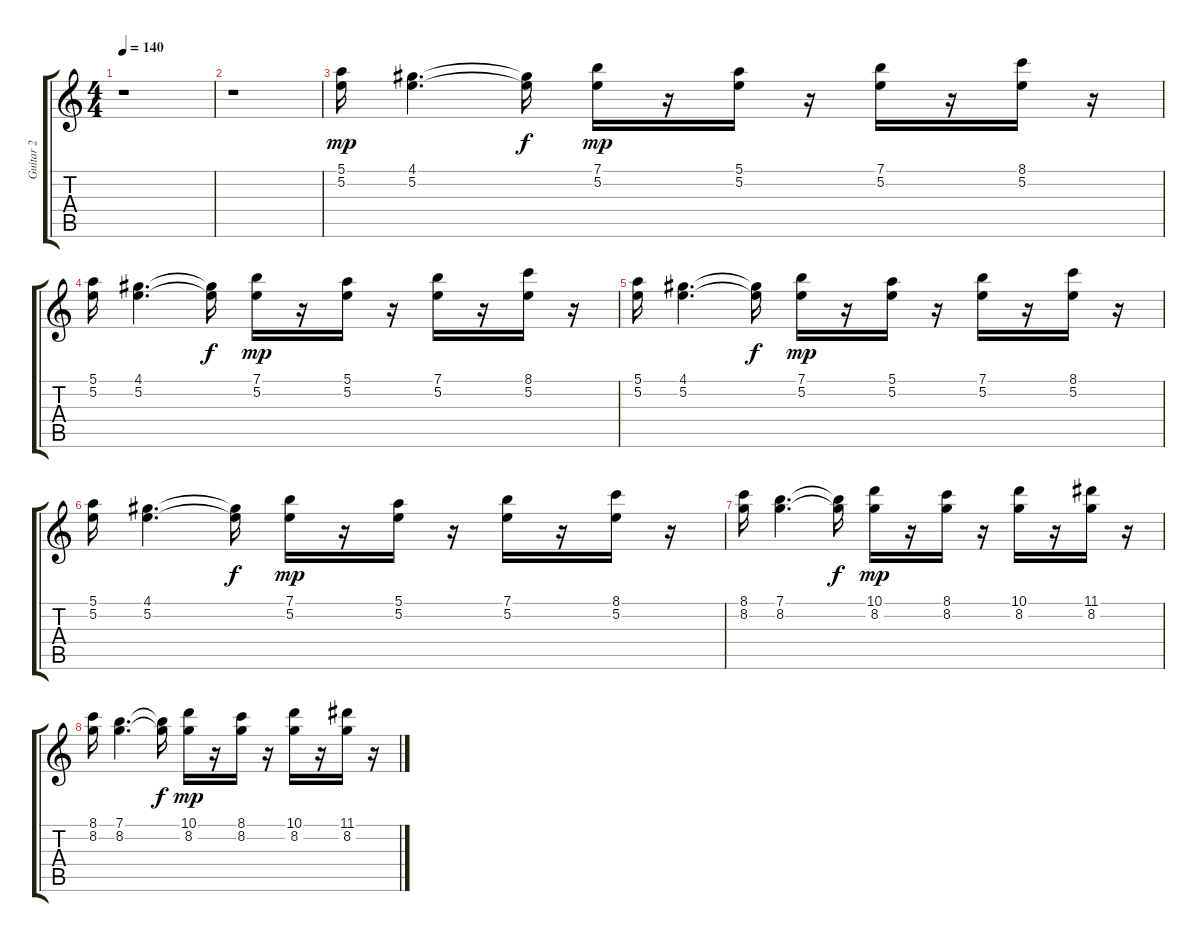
\track ("Guitar 2" "Guitar 2") {instrument distortionguitar}
\staff {score tabs}
\tuning (E4 B3 G3 D3 A2 E2) {hide}
\ts (4 4)
\tempo 140
\clef g2
\ks c
r.1{dy mp} |
r.1 |
(5.1 5.2).16 (4.1 5.2).4{d} (4.1{t} 5.2{t}).16{dy f} (7.1 5.2).16{dy mp} r.16 (5.1 5.2).16 r.16 (7.1 5.2).16 r.16 (8.1 5.2).16 r.16 |
(5.1 5.2).16 (4.1 5.2).4{d} (4.1{t} 5.2{t}).16{dy f} (7.1 5.2).16{dy mp} r.16 (5.1 5.2).16 r.16 (7.1 5.2).16 r.16 (8.1 5.2).16 r.16 |
(5.1 5.2).16 (4.1 5.2).4{d} (4.1{t} 5.2{t}).16{dy f} (7.1 5.2).16{dy mp} r.16 (5.1 5.2).16 r.16 (7.1 5.2).16 r.16 (8.1 5.2).16 r.16 |
(5.1 5.2).16 (4.1 5.2).4{d} (4.1{t} 5.2{t}).16{dy f} (7.1 5.2).16{dy mp} r.16 (5.1 5.2).16 r.16 (7.1 5.2).16 r.16 (8.1 5.2).16 r.16 |
(8.1 8.2).16 (7.1 8.2).4{d} (7.1{t} 8.2{t}).16{dy f} (10.1 8.2).16{dy mp} r.16 (8.1 8.2).16 r.16 (10.1 8.2).16 r.16 (11.1 8.2).16 r.16 |
(8.1 8.2).16 (7.1 8.2).4{d} (7.1{t} 8.2{t}).16{dy f} (10.1 8.2).16{dy mp} r.16 (8.1 8.2).16 r.16 (10.1 8.2).16 r.16 (11.1 8.2).16 r.16
